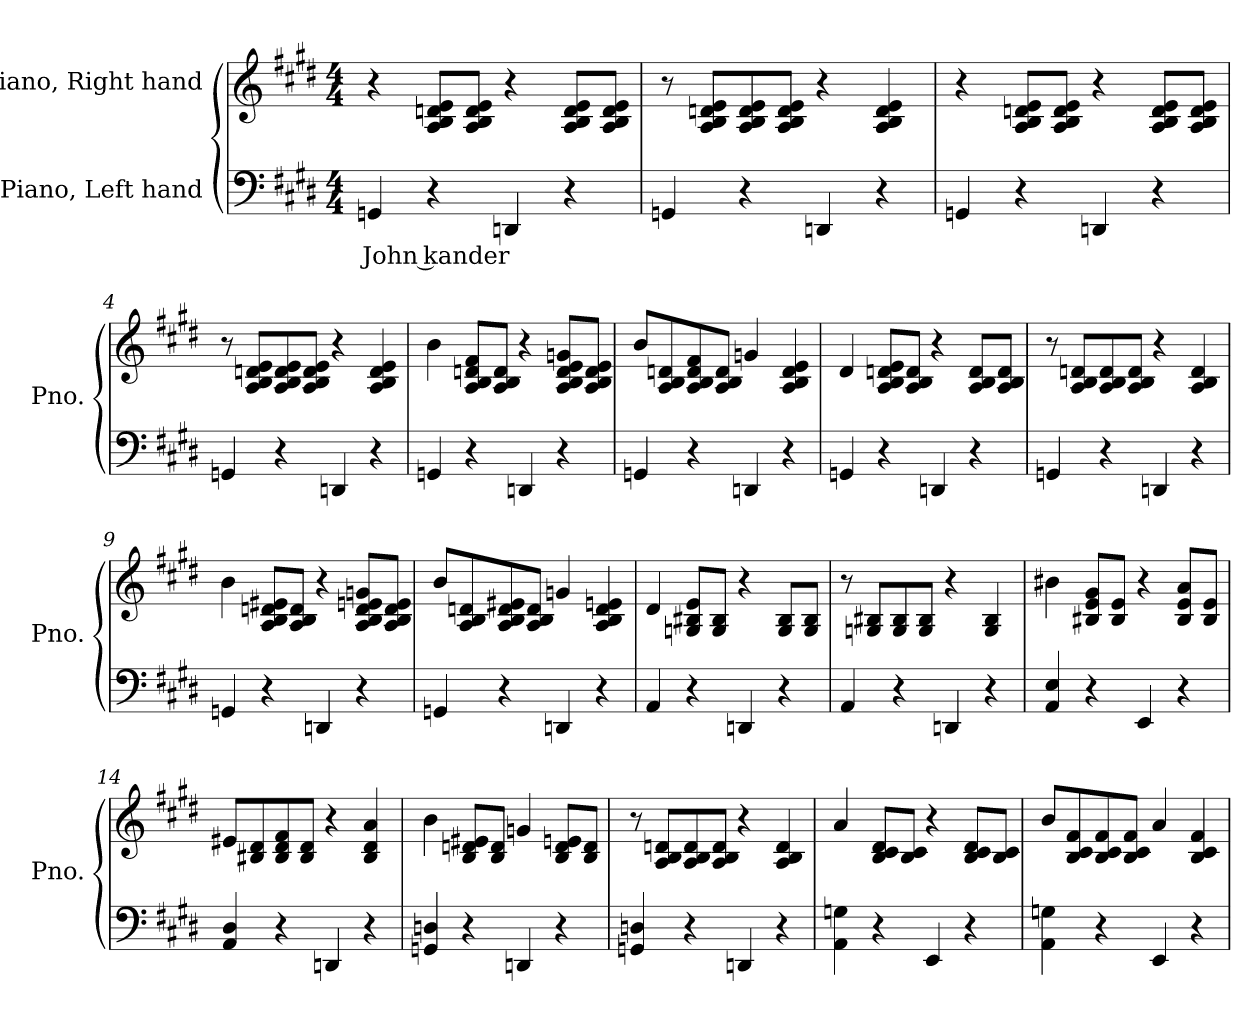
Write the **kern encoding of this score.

**kern	**text	**kern
*part2	*part2	*part1
*staff2	*staff2	*staff1
*I"Piano, Left hand	*	*I"Piano, Right hand
*I'Pno.	*	*I'Pno.
*clefF4	*	*clefG2
*k[f#c#g#d#]	*	*k[f#c#g#d#]
*M4/4	*	*M4/4
*MM120	*	*MM120
=1	=1	=1
!	!LO:LY:b	!
4GGn/	John kander	4r
4r	.	8A/ 8B/ 8dn/ 8e/L
.	.	8A/ 8B/ 8d/ 8e/J
4DDn/	.	4r
4r	.	8A/ 8B/ 8d/ 8e/L
.	.	8A/ 8B/ 8d/ 8e/J
=2	=2	=2
4GGn/	.	8r
.	.	8A/ 8B/ 8dn/ 8e/L
4r	.	8A/ 8B/ 8d/ 8e/
.	.	8A/ 8B/ 8d/ 8e/J
4DDn/	.	4r
4r	.	4A/ 4B/ 4d/ 4e/
!!LO:LB:g=z
=3	=3	=3
4GGn/	.	4r
4r	.	8A/ 8B/ 8dn/ 8e/L
.	.	8A/ 8B/ 8d/ 8e/J
4DDn/	.	4r
4r	.	8A/ 8B/ 8d/ 8e/L
.	.	8A/ 8B/ 8d/ 8e/J
=4	=4	=4
4GGn/	.	8r
.	.	8A/ 8B/ 8dn/ 8e/L
4r	.	8A/ 8B/ 8d/ 8e/
.	.	8A/ 8B/ 8d/ 8e/J
4DDn/	.	4r
4r	.	4A/ 4B/ 4d/ 4e/
=5	=5	=5
4GGn/	.	4b\
4r	.	8A/ 8B/ 8dn/ 8f#/L
.	.	8A/ 8B/ 8d/J
4DDn/	.	4r
4r	.	8A/ 8B/ 8d/ 8e/ 8gn/L
.	.	8A/ 8B/ 8d/ 8e/J
!!LO:LB:g=z
=6	=6	=6
4GGn/	.	8b/L
.	.	8A/ 8B/ 8dn/
4r	.	8A/ 8B/ 8d/ 8f#/
.	.	8A/ 8B/ 8d/J
4DDn/	.	4gn/
4r	.	4A/ 4B/ 4d/ 4e/
=7	=7	=7
4GGn/	.	4d#/
4r	.	8A/ 8B/ 8dn/ 8e/L
.	.	8A/ 8B/ 8d/J
4DDn/	.	4r
4r	.	8A/ 8B/ 8d/L
.	.	8A/ 8B/ 8d/J
=8	=8	=8
4GGn/	.	8r
.	.	8A/ 8B/ 8dn/L
4r	.	8A/ 8B/ 8d/
.	.	8A/ 8B/ 8d/J
4DDn/	.	4r
4r	.	4A/ 4B/ 4d/
!!LO:LB:g=z
=9	=9	=9
4GGn/	.	4b\
4r	.	8A/ 8B/ 8dn/ 8e#X/L
.	.	8A/ 8B/ 8d/J
4DDn/	.	4r
4r	.	8A/ 8B/ 8d/ 8en/ 8gn/L
.	.	8A/ 8B/ 8d/ 8e/J
=10	=10	=10
4GGn/	.	8b/L
.	.	8A/ 8B/ 8dn/
4r	.	8A/ 8B/ 8d/ 8e#X/
.	.	8A/ 8B/ 8d/J
4DDn/	.	4gn/
4r	.	4A/ 4B/ 4d/ 4en/
=11	=11	=11
4AA/	.	4d#/
4r	.	8Gn/ 8B#X/ 8e/L
.	.	8G/ 8B#/J
4DDn/	.	4r
4r	.	8G/ 8B#/L
.	.	8G/ 8B#/J
!!LO:LB:g=z
=12	=12	=12
4AA/	.	8r
.	.	8Gn/ 8B#X/L
4r	.	8G/ 8B#/
.	.	8G/ 8B#/J
4DDn/	.	4r
4r	.	4G/ 4B#/
=13	=13	=13
4AA/ 4E/	.	4b#X\
4r	.	8B#X/ 8e/ 8g#/L
.	.	8B#/ 8e/J
4EE/	.	4r
4r	.	8B#/ 8e/ 8a/L
.	.	8B#/ 8e/J
=14	=14	=14
4AA/ 4D#/	.	8e#X/L
.	.	8B#X/ 8d#/
4r	.	8B#/ 8d#/ 8f#/
.	.	8B#/ 8d#/J
4DDn/	.	4r
4r	.	4B#/ 4d#/ 4a/
=15	=15	=15
4GGn/ 4Dn/	.	4b\
4r	.	8B/ 8dn/ 8e#X/L
.	.	8B/ 8d/J
4DDn/	.	4gn/
4r	.	8B/ 8d/ 8en/L
.	.	8B/ 8d/J
!!LO:LB:g=z
=16	=16	=16
4GGn/ 4Dn/	.	8r
.	.	8A/ 8B/ 8dn/L
4r	.	8A/ 8B/ 8d/
.	.	8A/ 8B/ 8d/J
4DDn/	.	4r
4r	.	4A/ 4B/ 4d/
=17	=17	=17
4AA\ 4Gn\	.	4a/
4r	.	8B/ 8c#/ 8d#/L
.	.	8B/ 8c#/J
4EE/	.	4r
4r	.	8B/ 8c#/ 8d#/L
.	.	8B/ 8c#/J
=18	=18	=18
4AA\ 4Gn\	.	8b/L
.	.	8B/ 8c#/ 8f#/
4r	.	8B/ 8c#/ 8f#/
.	.	8B/ 8c#/ 8f#/J
4EE/	.	4a/
4r	.	4B/ 4c#/ 4f#/
=	=	=
*-	*-	*-
